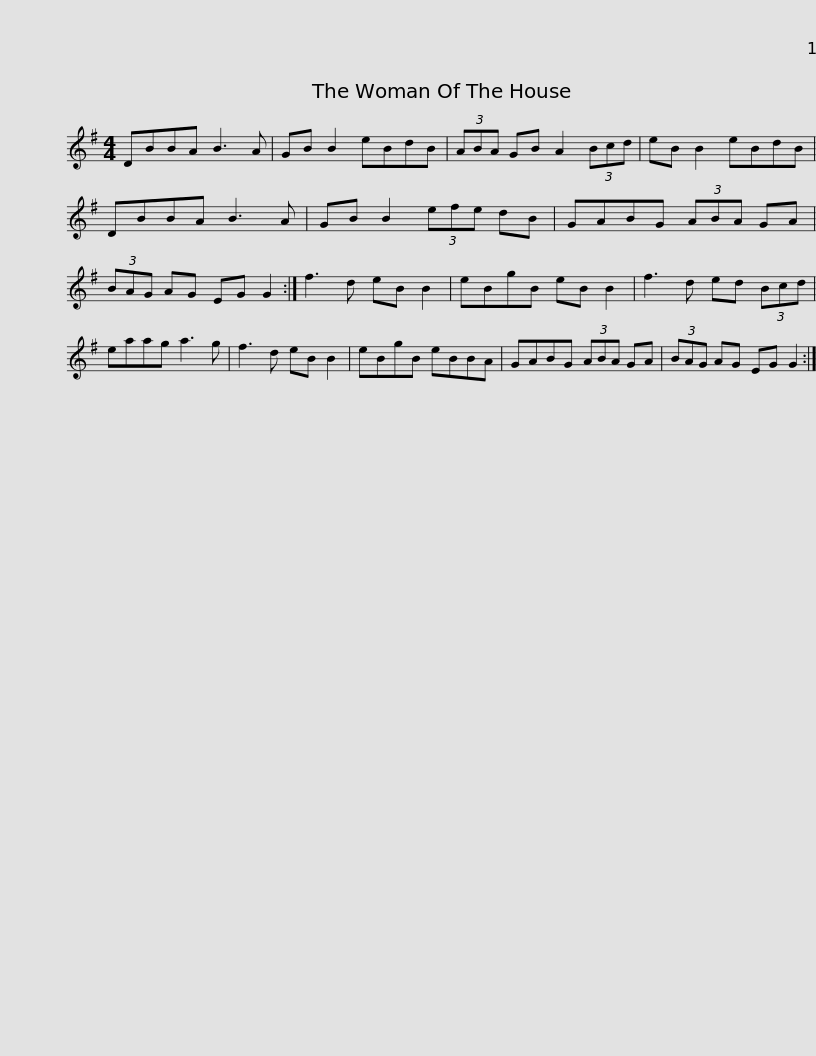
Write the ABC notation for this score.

X:1
L:1/8
M:4/4
I:linebreak $
K:G
V:1 treble
V:1
 DBBA B3 A | GB B2 eBdB | (3ABA GB A2 (3Bcd | eB B2 eBdB | DBBA B3 A | %5
 GB B2 (3efe dB |$ GABG (3ABA GA | (3BAG AG EG G2 :| f3 d eB B2 | eBgB eB B2 | %10
 f3 d ed (3Bcd | eaag a3 g |$ f3 d eB B2 | eBgB eBBA | GABG (3ABA GA | %15
 (3BAG AG EG G2 :| %16
